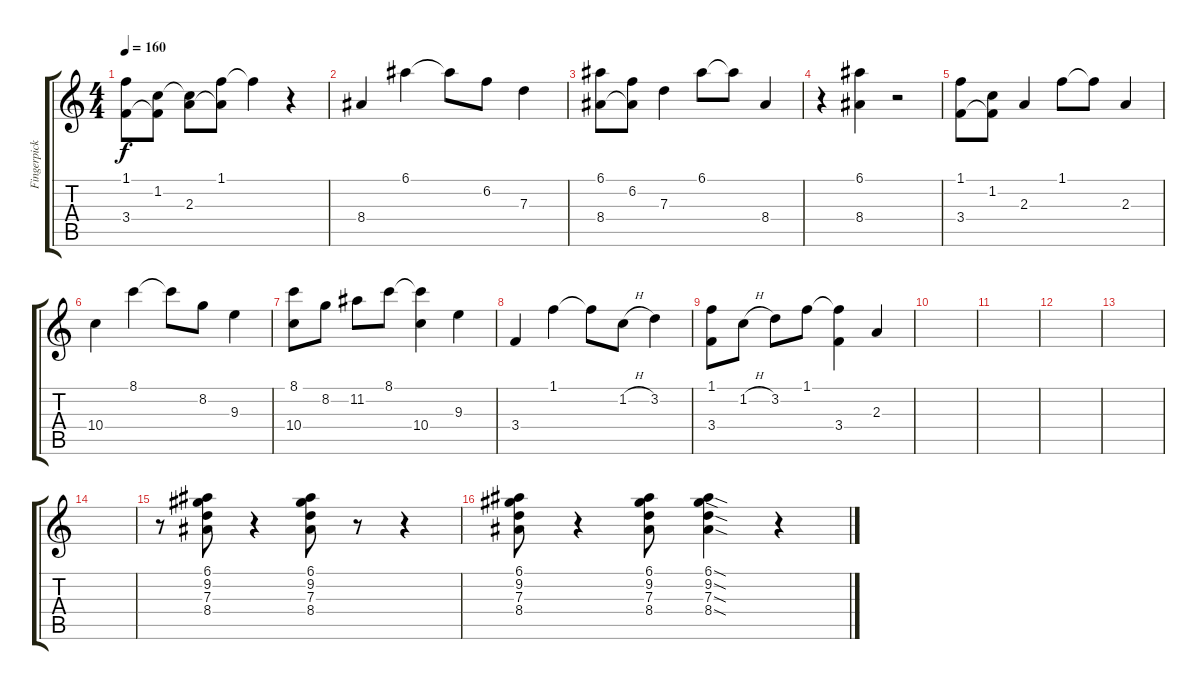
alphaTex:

\track ("Fingerpicked" "Fingerpick") {instrument electricguitarjazz}
\staff {score tabs}
\tuning (E4 B3 G3 D3 A2 E2) {hide}
\ts (4 4)
\tempo 160
\clef g2
\ks c
(1.1 3.4).8{dy f} (1.2 3.4{t}).8 (1.2{t} 2.3).8 (1.1 2.3{t}).8 1.1{t}.4 r.4 |
8.4.4 6.1.4 6.1{t}.8 6.2.8 7.3.4 |
(6.1 8.4).8 (6.2 8.4{t}).8 7.3.4 6.1.8 6.1{t}.8 8.4.4 |
r.4 (6.1 8.4).4 r.2 |
(1.1 3.4).8 (1.2 3.4{t}).8 2.3.4 1.1.8 1.1{t}.8 2.3.4 |
10.4.4 8.1.4 8.1{t}.8 8.2.8 9.3.4 |
(8.1 10.4).8 8.2.8 11.2.8 8.1.8 (8.1{t} 10.4).4 9.3.4 |
3.4.4 1.1.4 1.1{t}.8 1.2{h}.8 3.2.4 |
(1.1 3.4).8 1.2{h}.8 3.2.8 1.1.8 (1.1{t} 3.4).4 2.3.4 |
|
|
|
|
|
r.8 (6.1 9.2 7.3 8.4).8 r.4 (6.1 9.2 7.3 8.4).8 r.8 r.4 |
(6.1 9.2 7.3 8.4).8 r.4 (6.1 9.2 7.3 8.4).8 (6.1{sod} 9.2{sod} 7.3{sod} 8.4{sod}).4 r.4
